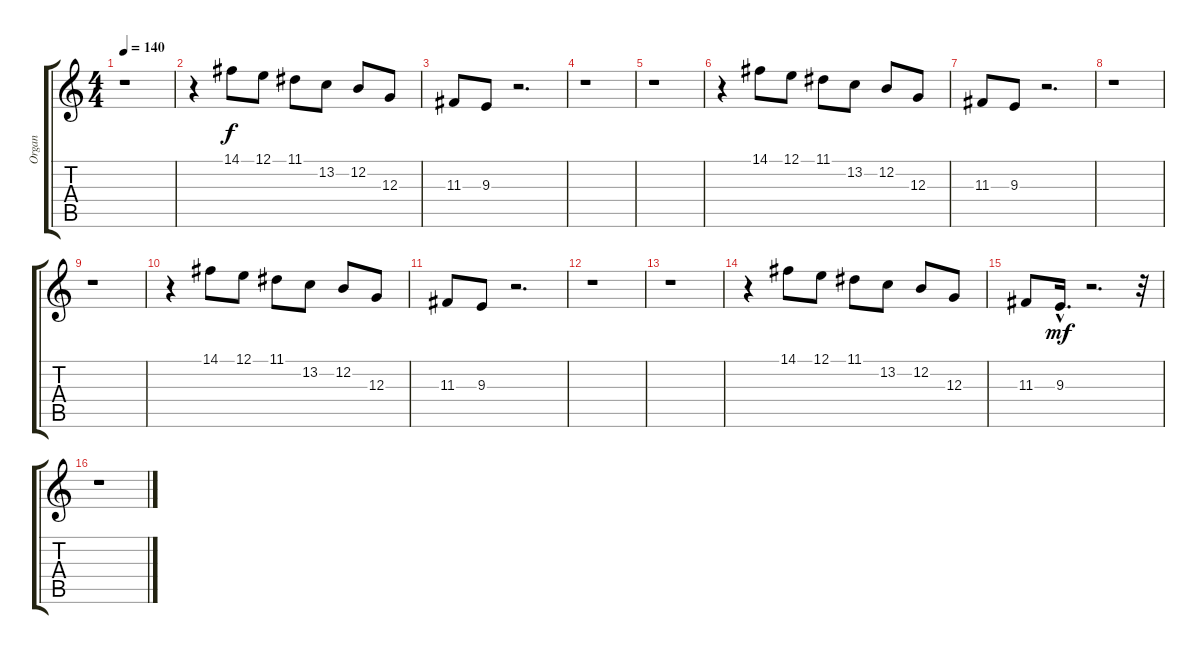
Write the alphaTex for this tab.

\track ("Organ" "Organ") {instrument tremolostrings}
\staff {score tabs}
\tuning (E4 B3 G3 D3 A2 E2) {hide}
\ts (4 4)
\tempo 140
\clef g2
\ks c
r.1{dy mf} |
r.4 14.1.8{dy f} 12.1.8 11.1.8 13.2.8 12.2.8 12.3.8 |
11.3.8 9.3.8 r.2{d} |
r.1 |
r.1 |
r.4 14.1.8 12.1.8 11.1.8 13.2.8 12.2.8 12.3.8 |
11.3.8 9.3.8 r.2{d} |
r.1 |
r.1 |
r.4 14.1.8 12.1.8 11.1.8 13.2.8 12.2.8 12.3.8 |
11.3.8 9.3.8 r.2{d} |
r.1 |
r.1 |
r.4 14.1.8 12.1.8 11.1.8 13.2.8 12.2.8 12.3.8 |
11.3.8 9.3{hac}.16{d dy mf} r.2{d} r.32 |
r.1
